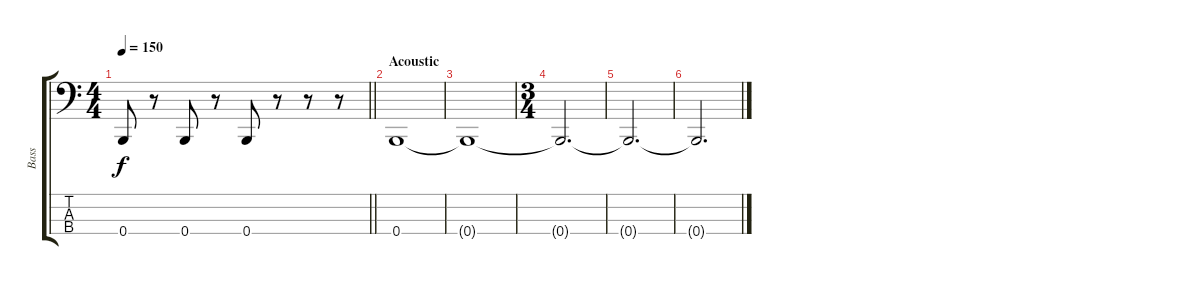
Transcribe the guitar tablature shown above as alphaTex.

\track ("Bass" "Bass") {instrument electricbassfinger}
\staff {score tabs}
\tuning (E2 B1 Gb1 B0) {hide}
\ts (4 4)
\tempo 150
\clef f4
\barLineRight lightlight
\ks c
0.4.8{dy f} r.8 0.4.8 r.8 0.4.8 r.8 r.8 r.8 |
\section ("" "Acoustic")
0.4.1 |
0.4{t}.1 |
\ts (3 4)
0.4{t}.2{d} |
0.4{t}.2{d} |
0.4{t}.2{d}
